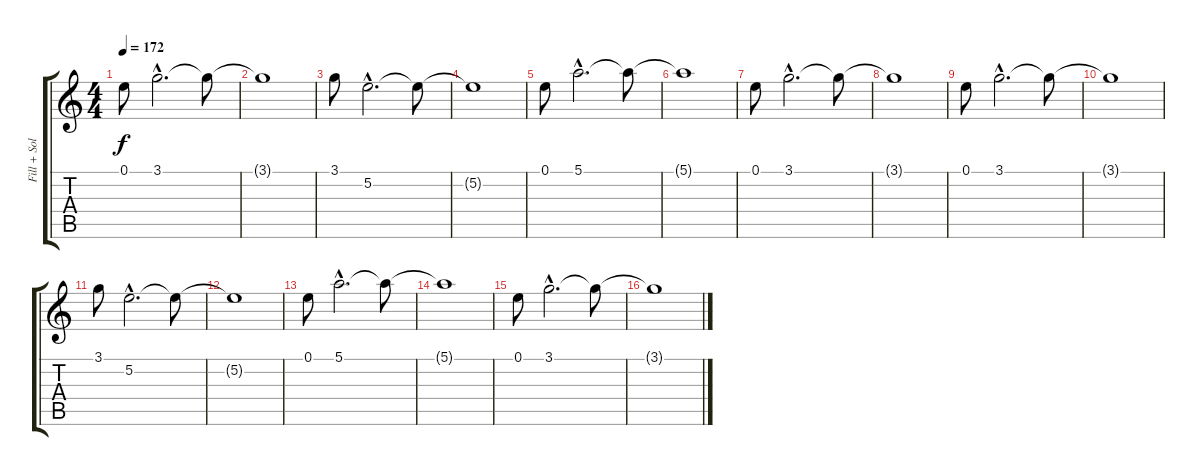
\track ("Fill + Solo" "Fill + Sol") {instrument overdrivenguitar}
\staff {score tabs}
\tuning (E4 B3 G3 D3 A2 E2) {hide}
\ts (4 4)
\tempo 172
\clef g2
\ks c
0.1.8{dy f} 3.1{hac}.2{d} 3.1{t}.8 |
3.1{t}.1 |
3.1.8 5.2{hac}.2{d} 5.2{t}.8 |
5.2{t}.1 |
0.1.8 5.1{hac}.2{d} 5.1{t}.8 |
5.1{t}.1 |
0.1.8 3.1{hac}.2{d} 3.1{t}.8 |
3.1{t}.1 |
0.1.8 3.1{hac}.2{d} 3.1{t}.8 |
3.1{t}.1 |
3.1.8 5.2{hac}.2{d} 5.2{t}.8 |
5.2{t}.1 |
0.1.8 5.1{hac}.2{d} 5.1{t}.8 |
5.1{t}.1 |
0.1.8 3.1{hac}.2{d} 3.1{t}.8 |
3.1{t}.1
